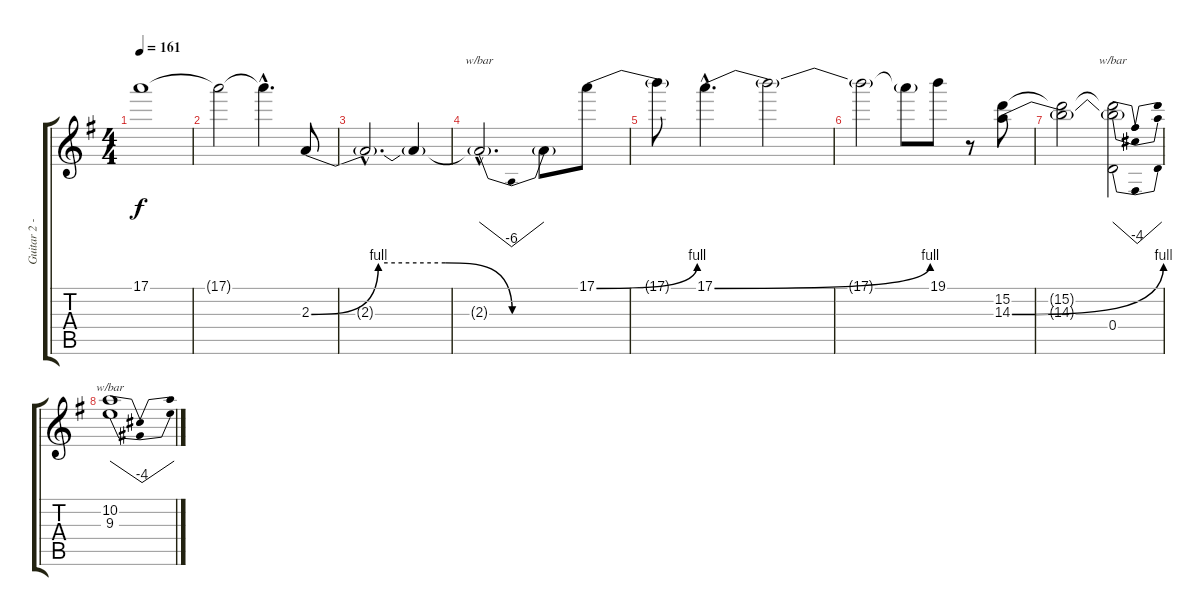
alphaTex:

\track ("Guitar 2 - Janick" "Guitar 2 -") {instrument distortionguitar}
\staff {score tabs}
\tuning (E4 B3 G3 D3 A2 E2) {hide}
\ts (4 4)
\tempo 161
\clef g2
\ks g
17.1{t}.1{dy f} |
17.1{t}.2 17.1{hac t}.4{d} 2.3{be (custom 0 0 15 4 30 4 45 0 60 0)}.8 |
2.3{hac t}.2{d} 2.3{t}.4 |
2.3{hac t}.2{d tbe (dip default 0 0 30 -24 60 0)} 2.3{t}.8 17.1{be (bend 0 0 60 4)}.8 |
17.1{t}.8 17.1{be (bend 0 0 60 4) hac}.4{d} 17.1{t}.2 |
17.1{t}.2 17.1{t}.8 19.1.8 r.8 (15.2 14.3{be (bend 0 0 60 4)}).8 |
(15.2{t} 14.3{t}).2 (15.2{t} 14.3{t} 0.4).2{tbe (dip default 0 0 30 -16 60 0)} |
(10.2 9.3).1{tbe (dip default 0 0 30 -16 60 0)}
